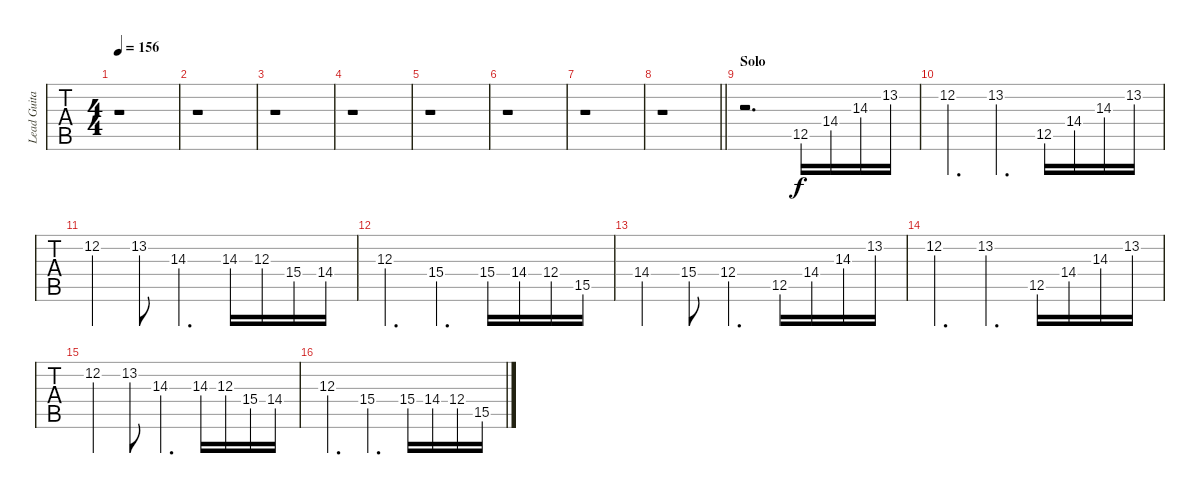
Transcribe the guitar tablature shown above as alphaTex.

\track ("Lead Guitar 1 (Enrik Garcia)" "Lead Guita") {instrument distortionguitar}
\staff {tabs}
\tuning (Eb4 Bb3 Gb3 Db3 Ab2 Eb2) {hide}
\ts (4 4)
\tempo 156
\clef g2
\ks c
r.1{dy f} |
r.1 |
r.1 |
r.1 |
r.1 |
r.1 |
r.1 |
\barLineRight lightlight
r.1 |
\section ("" "Solo ")
r.2{d volume 13} 12.5.16 14.4.16 14.3.16 13.2.16 |
12.2.4{d} 13.2.4{d} 12.5.16 14.4.16 14.3.16 13.2.16 |
12.2.4 13.2.8 14.3.4{d} 14.3.16 12.3.16 15.4.16 14.4.16 |
12.3.4{d} 15.4.4{d} 15.4.16 14.4.16 12.4.16 15.5.16 |
14.4.4 15.4.8 12.4.4{d} 12.5.16 14.4.16 14.3.16 13.2.16 |
12.2.4{d} 13.2.4{d} 12.5.16 14.4.16 14.3.16 13.2.16 |
12.2.4 13.2.8 14.3.4{d} 14.3.16 12.3.16 15.4.16 14.4.16 |
12.3.4{d} 15.4.4{d} 15.4.16 14.4.16 12.4.16 15.5.16
